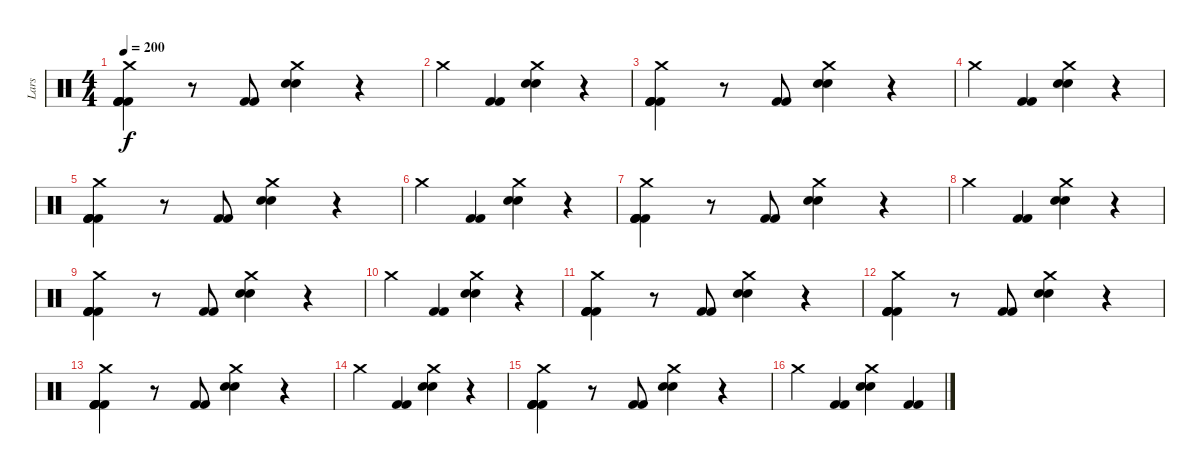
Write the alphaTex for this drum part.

\track ("Lars" "Lars") {instrument percussion}
\staff {score}
\articulation defaults
\ts (4 4)
\tempo 200
\clef neutral
\ks c
("Kick (hit) 2" "Kick (hit) 2" "Crash medium (hit)" "Kick (hit) 2" "Kick (hit) 2").4{dy f} r.8 ("Kick (hit) 2" "Kick (hit) 2").8 ("Crash medium (hit)" "Snare (hit) 2" "Snare (hit) 2").4 r.4 |
"Crash medium (hit)".4 ("Kick (hit) 2" "Kick (hit) 2").4 ("Crash medium (hit)" "Snare (hit) 2" "Snare (hit) 2").4 r.4 |
("Kick (hit) 2" "Kick (hit) 2" "Crash medium (hit)" "Kick (hit) 2" "Kick (hit) 2").4 r.8 ("Kick (hit) 2" "Kick (hit) 2").8 ("Crash medium (hit)" "Snare (hit) 2" "Snare (hit) 2").4 r.4 |
"Crash medium (hit)".4 ("Kick (hit) 2" "Kick (hit) 2").4 ("Crash medium (hit)" "Snare (hit) 2" "Snare (hit) 2").4 r.4 |
("Kick (hit) 2" "Kick (hit) 2" "Crash medium (hit)" "Kick (hit) 2" "Kick (hit) 2").4 r.8 ("Kick (hit) 2" "Kick (hit) 2").8 ("Crash medium (hit)" "Snare (hit) 2" "Snare (hit) 2").4 r.4 |
"Crash medium (hit)".4 ("Kick (hit) 2" "Kick (hit) 2").4 ("Crash medium (hit)" "Snare (hit) 2" "Snare (hit) 2").4 r.4 |
("Kick (hit) 2" "Kick (hit) 2" "Crash medium (hit)" "Kick (hit) 2" "Kick (hit) 2").4 r.8 ("Kick (hit) 2" "Kick (hit) 2").8 ("Crash medium (hit)" "Snare (hit) 2" "Snare (hit) 2").4 r.4 |
"Crash medium (hit)".4 ("Kick (hit) 2" "Kick (hit) 2").4 ("Crash medium (hit)" "Snare (hit) 2" "Snare (hit) 2").4 r.4 |
("Kick (hit) 2" "Kick (hit) 2" "Crash medium (hit)" "Kick (hit) 2" "Kick (hit) 2").4 r.8 ("Kick (hit) 2" "Kick (hit) 2").8 ("Crash medium (hit)" "Snare (hit) 2" "Snare (hit) 2").4 r.4 |
"Crash medium (hit)".4 ("Kick (hit) 2" "Kick (hit) 2").4 ("Crash medium (hit)" "Snare (hit) 2" "Snare (hit) 2").4 r.4 |
("Kick (hit) 2" "Kick (hit) 2" "Crash medium (hit)" "Kick (hit) 2" "Kick (hit) 2").4 r.8 ("Kick (hit) 2" "Kick (hit) 2").8 ("Crash medium (hit)" "Snare (hit) 2" "Snare (hit) 2").4 r.4 |
("Kick (hit) 2" "Kick (hit) 2" "Crash medium (hit)" "Kick (hit) 2" "Kick (hit) 2").4 r.8 ("Kick (hit) 2" "Kick (hit) 2").8 ("Crash medium (hit)" "Snare (hit) 2" "Snare (hit) 2").4 r.4 |
("Kick (hit) 2" "Kick (hit) 2" "Crash medium (hit)" "Kick (hit) 2" "Kick (hit) 2").4 r.8 ("Kick (hit) 2" "Kick (hit) 2").8 ("Crash medium (hit)" "Snare (hit) 2" "Snare (hit) 2").4 r.4 |
"Crash medium (hit)".4 ("Kick (hit) 2" "Kick (hit) 2").4 ("Crash medium (hit)" "Snare (hit) 2" "Snare (hit) 2").4 r.4 |
("Kick (hit) 2" "Kick (hit) 2" "Crash medium (hit)" "Kick (hit) 2" "Kick (hit) 2").4 r.8 ("Kick (hit) 2" "Kick (hit) 2").8 ("Crash medium (hit)" "Snare (hit) 2" "Snare (hit) 2").4 r.4 |
"Crash medium (hit)".4 ("Kick (hit) 2" "Kick (hit) 2").4 ("Crash medium (hit)" "Snare (hit) 2" "Snare (hit) 2").4 ("Kick (hit) 2" "Kick (hit) 2").4
